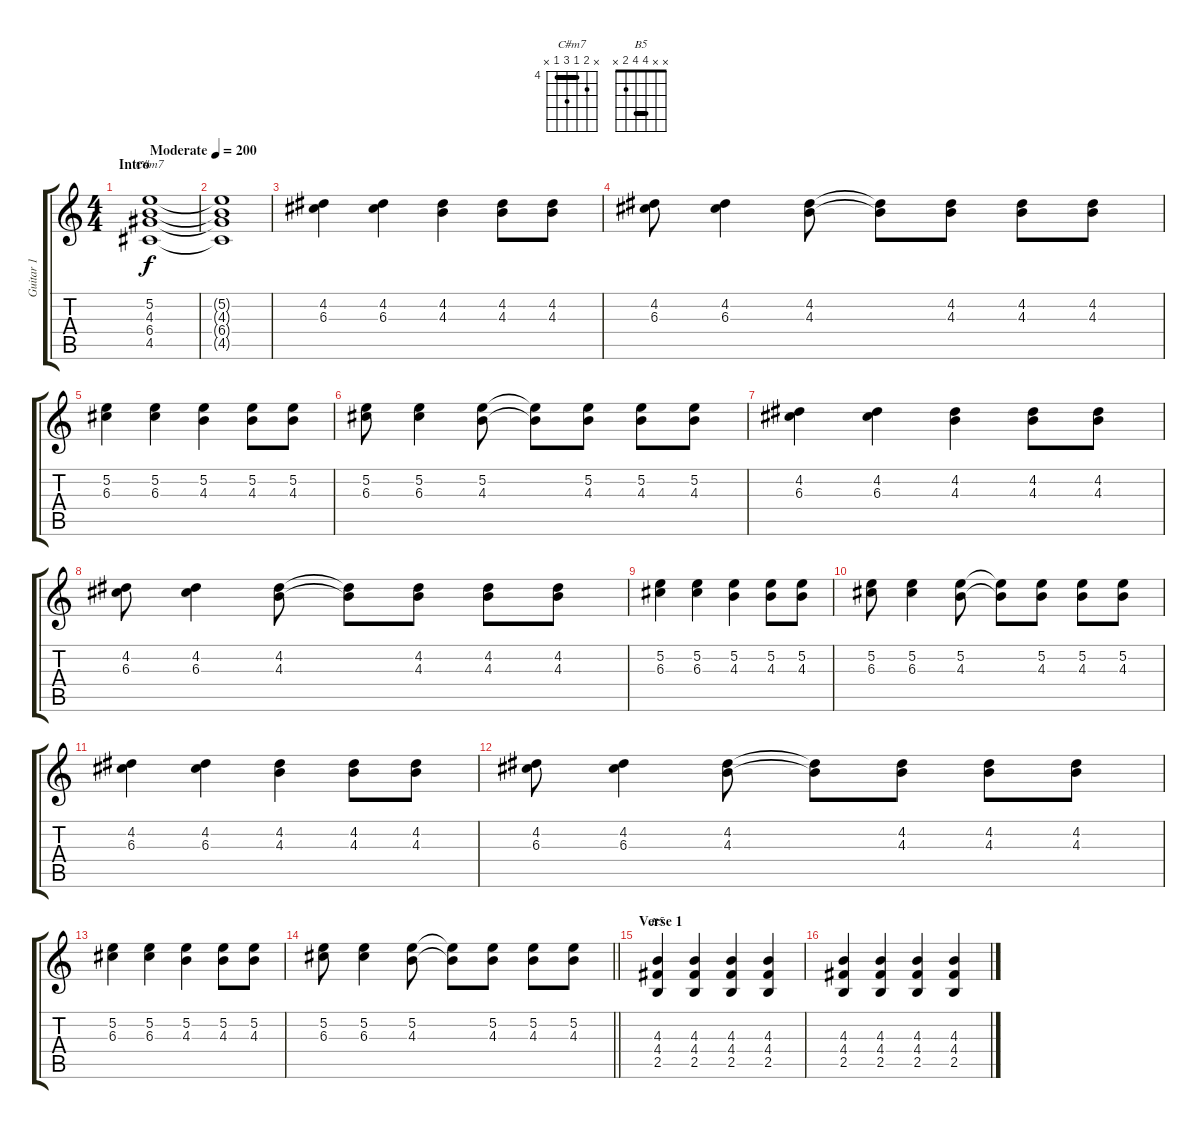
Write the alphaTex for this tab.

\track ("Guitar 1" "Guitar 1") {instrument distortionguitar}
\staff {score tabs}
\tuning (E4 B3 G3 D3 A2 E2) {hide}
\chord ("C#m7" x 5 4 6 4 x) {firstfret 4 barre 4}
\chord ("B5" x x 4 4 2 x) {barre 4}
\ts (4 4)
\section ("" "Intro")
\tempo (200 "Moderate")
\clef g2
\ks c
(5.2 4.3 6.4 4.5).1{ch "C#m7" dy f instrument distortionguitar} |
(5.2{t} 4.3{t} 6.4{t} 4.5{t}).1 |
(4.2 6.3).4 (4.2 6.3).4 (4.2 4.3).4 (4.2 4.3).8 (4.2 4.3).8 |
(4.2 6.3).8 (4.2 6.3).4 (4.2 4.3).8 (4.2{t} 4.3{t}).8 (4.2 4.3).8 (4.2 4.3).8 (4.2 4.3).8 |
(5.2 6.3).4 (5.2 6.3).4 (5.2 4.3).4 (5.2 4.3).8 (5.2 4.3).8 |
(5.2 6.3).8 (5.2 6.3).4 (5.2 4.3).8 (5.2{t} 4.3{t}).8 (5.2 4.3).8 (5.2 4.3).8 (5.2 4.3).8 |
(4.2 6.3).4 (4.2 6.3).4 (4.2 4.3).4 (4.2 4.3).8 (4.2 4.3).8 |
(4.2 6.3).8 (4.2 6.3).4 (4.2 4.3).8 (4.2{t} 4.3{t}).8 (4.2 4.3).8 (4.2 4.3).8 (4.2 4.3).8 |
(5.2 6.3).4 (5.2 6.3).4 (5.2 4.3).4 (5.2 4.3).8 (5.2 4.3).8 |
(5.2 6.3).8 (5.2 6.3).4 (5.2 4.3).8 (5.2{t} 4.3{t}).8 (5.2 4.3).8 (5.2 4.3).8 (5.2 4.3).8 |
(4.2 6.3).4 (4.2 6.3).4 (4.2 4.3).4 (4.2 4.3).8 (4.2 4.3).8 |
(4.2 6.3).8 (4.2 6.3).4 (4.2 4.3).8 (4.2{t} 4.3{t}).8 (4.2 4.3).8 (4.2 4.3).8 (4.2 4.3).8 |
(5.2 6.3).4 (5.2 6.3).4 (5.2 4.3).4 (5.2 4.3).8 (5.2 4.3).8 |
\barLineRight lightlight
(5.2 6.3).8 (5.2 6.3).4 (5.2 4.3).8 (5.2{t} 4.3{t}).8 (5.2 4.3).8 (5.2 4.3).8 (5.2 4.3).8 |
\section ("" "Verse 1")
(4.3 4.4 2.5).4{ch "B5"} (4.3 4.4 2.5).4 (4.3 4.4 2.5).4 (4.3 4.4 2.5).4 |
(4.3 4.4 2.5).4 (4.3 4.4 2.5).4 (4.3 4.4 2.5).4 (4.3 4.4 2.5).4
